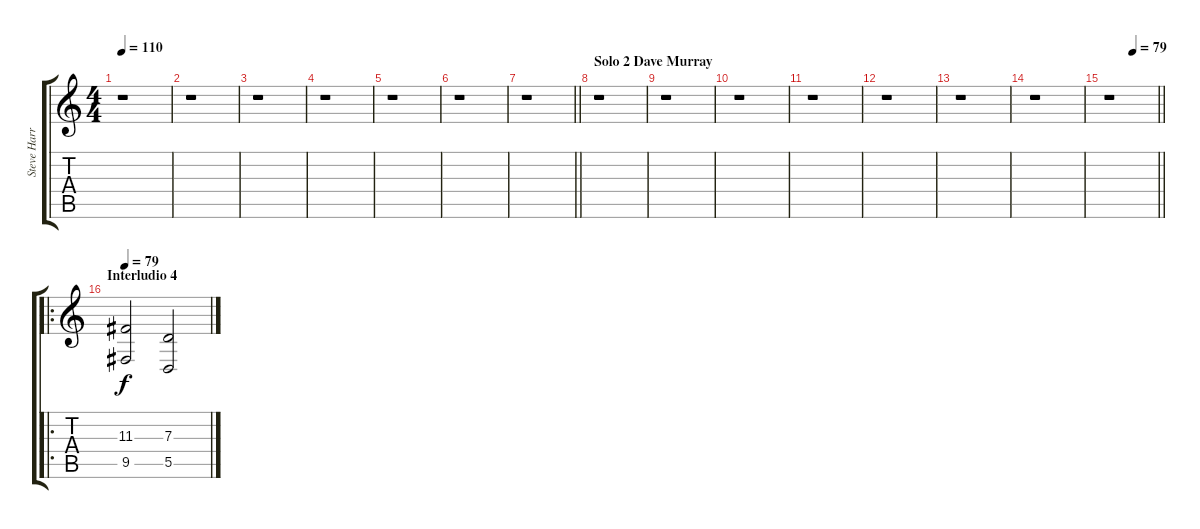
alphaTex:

\track ("Steve Harris (Teclado)" "Steve Harr") {instrument stringensemble1}
\staff {score tabs}
\tuning (E4 B3 G3 D3 A2 E2) {hide}
\ts (4 4)
\tempo 110
\clef g2
\ks c
r.1{dy mp} |
r.1 |
r.1 |
r.1 |
r.1 |
r.1 |
\barLineRight lightlight
r.1 |
\section ("" "Solo 2 Dave Murray")
r.1 |
r.1 |
r.1 |
r.1 |
r.1 |
r.1 |
r.1 |
\tempo (79 0.5)
\barLineRight lightlight
r.1 |
\ro
\section ("" "Interludio 4")
\tempo 79
(11.3 9.5).2{dy f} (7.3 5.5).2
